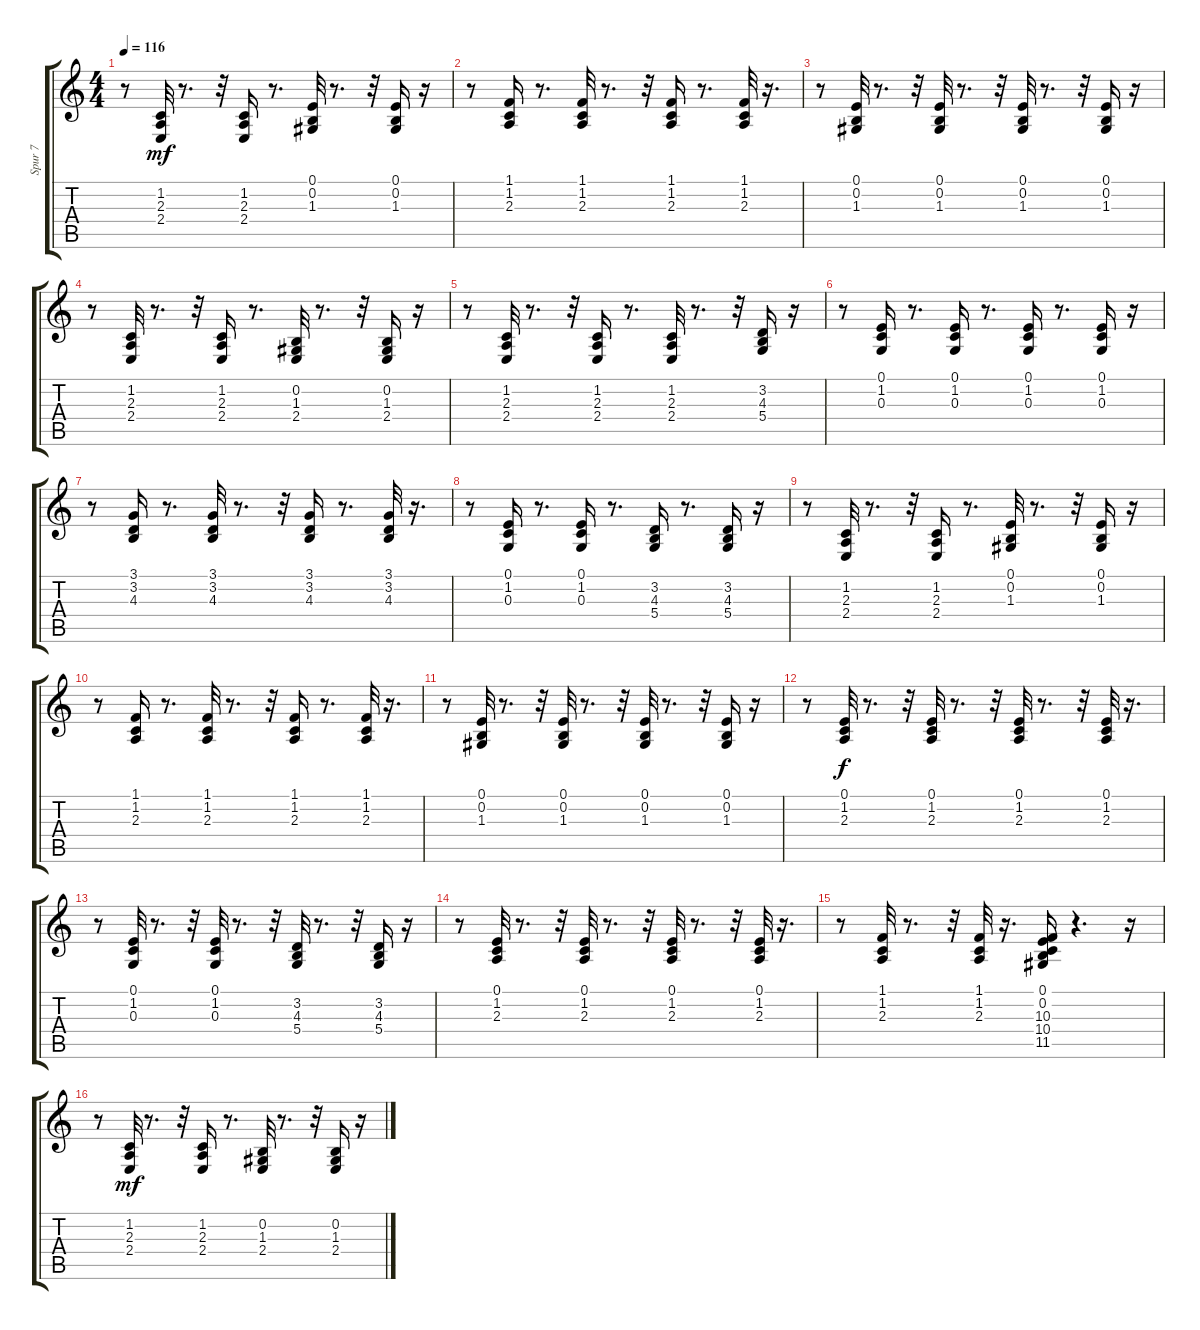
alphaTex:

\track ("Spur 7" "Spur 7") {instrument synthbrass1}
\staff {score tabs}
\tuning (E4 B3 G3 D3 A2 E2) {hide}
\ts (4 4)
\tempo 116
\clef g2
\ks c
r.8{dy mf} (1.2 2.3 2.4).32 r.8{d} r.32 (1.2 2.3 2.4).16 r.8{d} (0.1 0.2 1.3).32 r.8{d} r.32 (0.1 0.2 1.3).16 r.16 |
r.8 (1.1 1.2 2.3).16 r.8{d} (1.1 1.2 2.3).32 r.8{d} r.32 (1.1 1.2 2.3).16 r.8{d} (1.1 1.2 2.3).32 r.16{d} |
r.8 (0.1 0.2 1.3).32 r.8{d} r.32 (0.1 0.2 1.3).32 r.8{d} r.32 (0.1 0.2 1.3).32 r.8{d} r.32 (0.1 0.2 1.3).16 r.16 |
r.8 (1.2 2.3 2.4).32 r.8{d} r.32 (1.2 2.3 2.4).16 r.8{d} (0.2 1.3 2.4).32 r.8{d} r.32 (0.2 1.3 2.4).16 r.16 |
r.8 (1.2 2.3 2.4).32 r.8{d} r.32 (1.2 2.3 2.4).16 r.8{d} (1.2 2.3 2.4).32 r.8{d} r.32 (3.2 4.3 5.4).16 r.16 |
r.8 (0.1 1.2 0.3).16 r.8{d} (0.1 1.2 0.3).16 r.8{d} (0.1 1.2 0.3).16 r.8{d} (0.1 1.2 0.3).16 r.16 |
r.8 (3.1 3.2 4.3).16 r.8{d} (3.1 3.2 4.3).32 r.8{d} r.32 (3.1 3.2 4.3).16 r.8{d} (3.1 3.2 4.3).32 r.16{d} |
r.8 (0.1 1.2 0.3).16 r.8{d} (0.1 1.2 0.3).16 r.8{d} (3.2 4.3 5.4).16 r.8{d} (3.2 4.3 5.4).16 r.16 |
r.8 (1.2 2.3 2.4).32 r.8{d} r.32 (1.2 2.3 2.4).16 r.8{d} (0.1 0.2 1.3).32 r.8{d} r.32 (0.1 0.2 1.3).16 r.16 |
r.8 (1.1 1.2 2.3).16 r.8{d} (1.1 1.2 2.3).32 r.8{d} r.32 (1.1 1.2 2.3).16 r.8{d} (1.1 1.2 2.3).32 r.16{d} |
r.8 (0.1 0.2 1.3).32 r.8{d} r.32 (0.1 0.2 1.3).32 r.8{d} r.32 (0.1 0.2 1.3).32 r.8{d} r.32 (0.1 0.2 1.3).16 r.16 |
r.8 (0.1 1.2 2.3).32{dy f} r.8{d} r.32 (0.1 1.2 2.3).32 r.8{d} r.32 (0.1 1.2 2.3).32 r.8{d} r.32 (0.1 1.2 2.3).32 r.16{d} |
r.8 (0.1 1.2 0.3).32 r.8{d} r.32 (0.1 1.2 0.3).32 r.8{d} r.32 (3.2 4.3 5.4).32 r.8{d} r.32 (3.2 4.3 5.4).16 r.16 |
r.8 (0.1 1.2 2.3).32 r.8{d} r.32 (0.1 1.2 2.3).32 r.8{d} r.32 (0.1 1.2 2.3).32 r.8{d} r.32 (0.1 1.2 2.3).32 r.16{d} |
r.8 (1.1 1.2 2.3).32 r.8{d} r.32 (1.1 1.2 2.3).32 r.16{d} (0.1 0.2 10.3 10.4 11.5).16 r.4{d} r.16 |
r.8 (1.2 2.3 2.4).32{dy mf} r.8{d} r.32 (1.2 2.3 2.4).16 r.8{d} (0.2 1.3 2.4).32 r.8{d} r.32 (0.2 1.3 2.4).16 r.16
